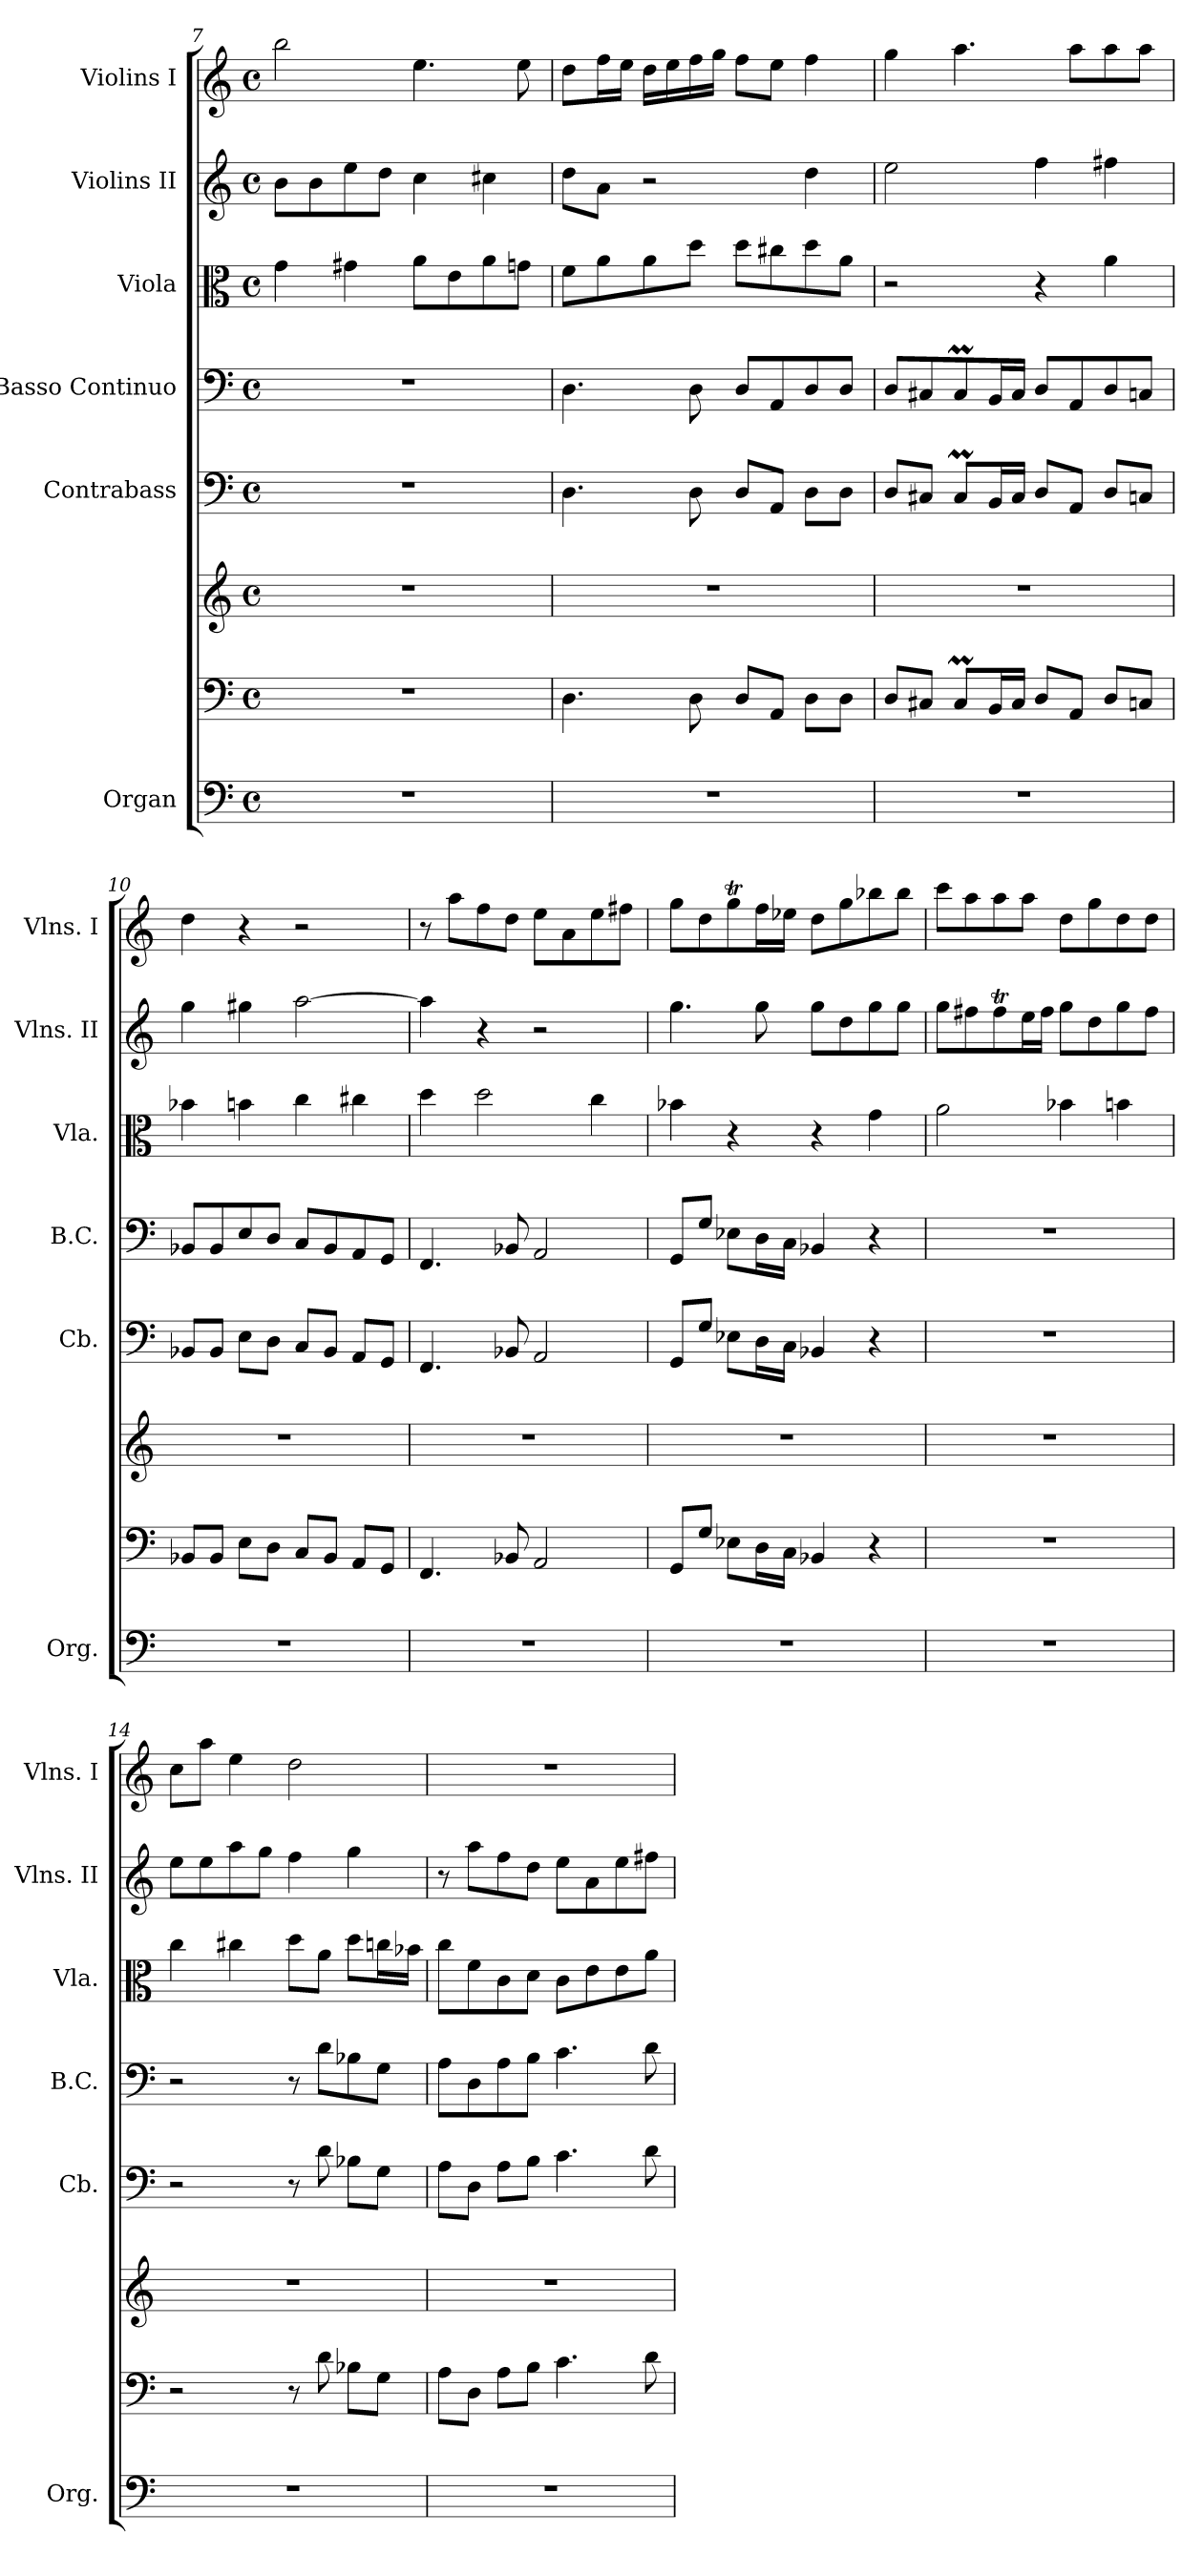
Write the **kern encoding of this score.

**kern	**kern	**kern	**kern	**kern	**kern	**kern	**kern
*part6	*part6	*part6	*part5	*part4	*part3	*part2	*part1
*staff8	*staff7	*staff6	*staff5	*staff4	*staff3	*staff2	*staff1
*I"Organ	*	*	*I"Contrabass	*I"Basso Continuo	*I"Viola	*I"Violins II	*I"Violins I
*I'Org.	*	*	*I'Cb.	*I'B.C.	*I'Vla.	*I'Vlns. II	*I'Vlns. I
*clefF4	*clefF4	*clefG2	*clefF4	*clefF4	*clefC3	*clefG2	*clefG2
*	*	*	*ITrd7c12	*	*	*	*
*k[]	*k[]	*k[]	*k[]	*k[]	*k[]	*k[]	*k[]
*M4/4	*M4/4	*M4/4	*M4/4	*M4/4	*M4/4	*M4/4	*M4/4
*met(c)	*met(c)	*met(c)	*met(c)	*met(c)	*met(c)	*met(c)	*met(c)
=7	=7	=7	=7	=7	=7	=7	=7
1r	1r	1r	1r	1r	4g\	8b\L	2bb\
.	.	.	.	.	.	8b\	.
.	.	.	.	.	4g#X\	8ee\	.
.	.	.	.	.	.	8dd\J	.
.	.	.	.	.	8a\L	4cc\	4.ee\
.	.	.	.	.	8e\	.	.
.	.	.	.	.	8a\	4cc#X\	.
.	.	.	.	.	8gn\J	.	8ee\
=8	=8	=8	=8	=8	=8	=8	=8
1r	4.D\	1r	4.DD\	4.D\	8f\L	8dd\L	8dd\L
.	.	.	.	.	8a\	8a\J	16ff\L
.	.	.	.	.	.	.	16ee\JJ
.	.	.	.	.	8a\	2r	16dd\LL
.	.	.	.	.	.	.	16ee\
.	8D\	.	8DD\	8D\	8dd\J	.	16ff\
.	.	.	.	.	.	.	16gg\JJ
.	8D/L	.	8DD/L	8D/L	8dd\L	.	8ff\L
.	8AA/J	.	8AAA/J	8AA/	8cc#X\	.	8ee\J
.	8D\L	.	8DD\L	8D/	8dd\	4dd\	4ff\
.	8D\J	.	8DD\J	8D/J	8a\J	.	.
!!LO:LB:g=z
=9	=9	=9	=9	=9	=9	=9	=9
1r	8D/L	1r	8DD/L	8D/L	2r	2ee\	4gg\
.	8C#X/J	.	8CC#X/J	8C#X/	.	.	.
.	8C#m/L	.	8CC#m/L	8C#m/	.	.	4.aa\
.	16BB/L	.	16BBB/L	16BB/L	.	.	.
.	16C#/JJ	.	16CC#/JJ	16C#/JJ	.	.	.
.	8D/L	.	8DD/L	8D/L	4r	4ff\	.
.	8AA/J	.	8AAA/J	8AA/	.	.	8aa\L
.	8D/L	.	8DD/L	8D/	4a\	4ff#X\	8aa\
.	8Cn/J	.	8CCn/J	8Cn/J	.	.	8aa\J
=10	=10	=10	=10	=10	=10	=10	=10
1r	8BB-X/L	1r	8BBB-X/L	8BB-X/L	4b-X\	4gg\	4dd\
.	8BB-/J	.	8BBB-/J	8BB-/	.	.	.
.	8E\L	.	8EE\L	8E/	4bn\	4gg#X\	4r
.	8D\J	.	8DD\J	8D/J	.	.	.
.	8C/L	.	8CC/L	8C/L	4cc\	[2aa\	2r
.	8BB-/J	.	8BBB-/J	8BB-/	.	.	.
.	8AA/L	.	8AAA/L	8AA/	4cc#X\	.	.
.	8GG/J	.	8GGG/J	8GG/J	.	.	.
=11	=11	=11	=11	=11	=11	=11	=11
1r	4.FF/	1r	4.FFF/	4.FF/	4dd\	4aa\]	8r
.	.	.	.	.	.	.	8aa\L
.	.	.	.	.	2dd\	4r	8ff\
.	8BB-X/	.	8BBB-X/	8BB-X/	.	.	8dd\J
.	2AA/	.	2AAA/	2AA/	.	2r	8ee\L
.	.	.	.	.	.	.	8a\
.	.	.	.	.	4cc\	.	8ee\
.	.	.	.	.	.	.	8ff#X\J
=12	=12	=12	=12	=12	=12	=12	=12
1r	8GG/L	1r	8GGG/L	8GG/L	4b-X\	4.gg\	8gg\L
.	8G/J	.	8GG/J	8G/J	.	.	8dd\
.	8E-X\L	.	8EE-X\L	8E-X\L	4r	.	8ggT\
.	16D\L	.	16DD\L	16D\L	.	8gg\	16ff\L
.	16C\JJ	.	16CC\JJ	16C\JJ	.	.	16ee-X\JJ
.	4BB-X/	.	4BBB-X/	4BB-X/	4r	8gg\L	8dd\L
.	.	.	.	.	.	8dd\	8gg\
.	4r	.	4r	4r	4g\	8gg\	8bb-X\
.	.	.	.	.	.	8gg\J	8bb-\J
!!LO:PB:g=z
=13	=13	=13	=13	=13	=13	=13	=13
1r	1r	1r	1r	1r	2a\	8gg\L	8ccc\L
.	.	.	.	.	.	8ff#X\	8aa\
.	.	.	.	.	.	8ff#t\	8aa\
.	.	.	.	.	.	16ee\L	8aa\J
.	.	.	.	.	.	16ff#\JJ	.
.	.	.	.	.	4b-X\	8gg\L	8dd\L
.	.	.	.	.	.	8dd\	8gg\
.	.	.	.	.	4bn\	8gg\	8dd\
.	.	.	.	.	.	8ff#\J	8dd\J
=14	=14	=14	=14	=14	=14	=14	=14
1r	2r	1r	2r	2r	4cc\	8ee\L	8cc\L
.	.	.	.	.	.	8ee\	8aa\J
.	.	.	.	.	4cc#X\	8aa\	4ee\
.	.	.	.	.	.	8gg\J	.
.	8r	.	8r	8r	8dd\L	4ff\	2dd\
.	8d\	.	8D\	8d\L	8a\J	.	.
.	8B-X\L	.	8BB-X\L	8B-X\	8dd\L	4gg\	.
.	8G\J	.	8GG\J	8G\J	16ccn\L	.	.
.	.	.	.	.	16b-X\JJ	.	.
=15	=15	=15	=15	=15	=15	=15	=15
1r	8A\L	1r	8AA\L	8A\L	8cc\L	8r	1r
.	8D\J	.	8DD\J	8D\	8f\	8aa\L	.
.	8A\L	.	8AA\L	8A\	8c\	8ff\	.
.	8B\J	.	8BB\J	8B\J	8d\J	8dd\J	.
.	4.c\	.	4.C\	4.c\	8c\L	8ee\L	.
.	.	.	.	.	8e\	8a\	.
.	.	.	.	.	8e\	8ee\	.
.	8d\	.	8D\	8d\	8a\J	8ff#X\J	.
=	=	=	=	=	=	=	=
*-	*-	*-	*-	*-	*-	*-	*-
